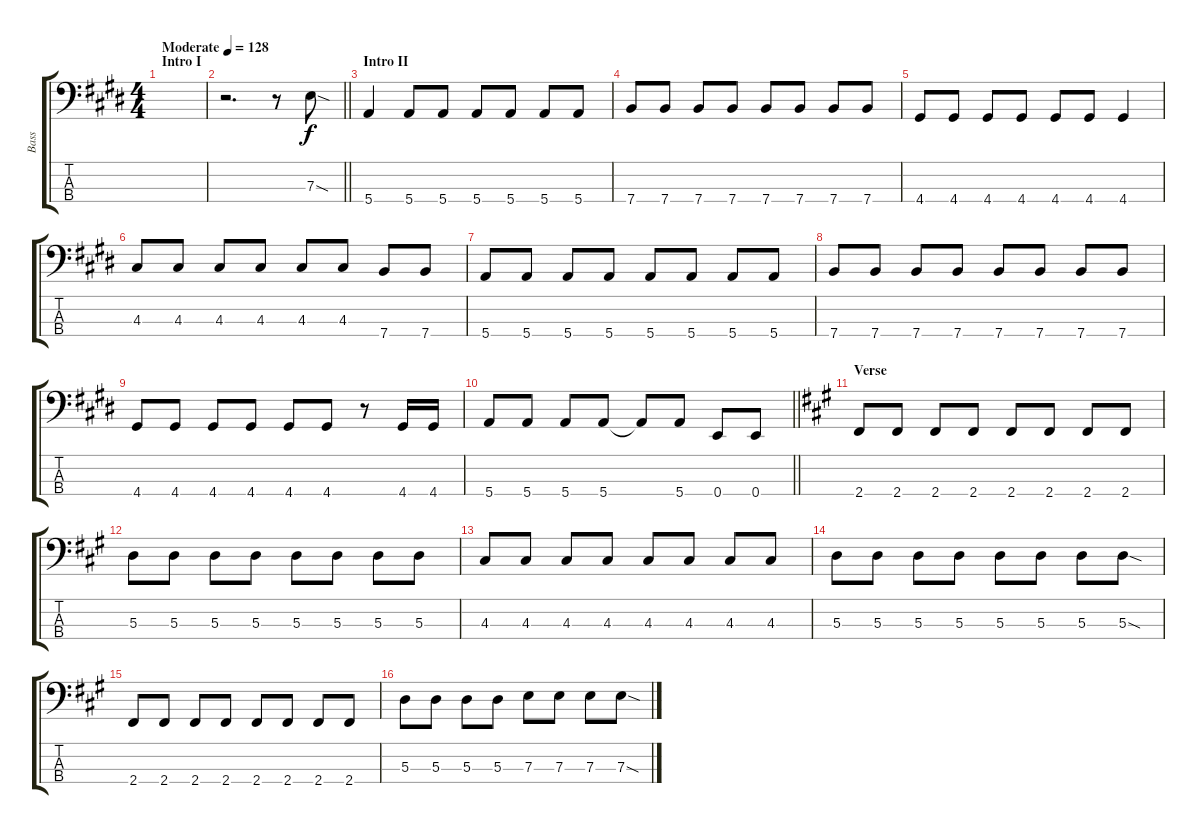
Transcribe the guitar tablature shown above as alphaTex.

\track ("Bass" "Bass") {instrument electricbassfinger}
\staff {score tabs}
\tuning (G2 D2 A1 E1) {hide}
\ts (4 4)
\section ("" "Intro I")
\tempo (128 "Moderate")
\clef f4
\ks e
|
\barLineRight lightlight
r.2{d} r.8 7.3{sod}.8 |
\section ("" "Intro II")
5.4.4 5.4.8 5.4.8 5.4.8 5.4.8 5.4.8 5.4.8 |
7.4.8 7.4.8 7.4.8 7.4.8 7.4.8 7.4.8 7.4.8 7.4.8 |
4.4.8 4.4.8 4.4.8 4.4.8 4.4.8 4.4.8 4.4.4 |
4.3.8 4.3.8 4.3.8 4.3.8 4.3.8 4.3.8 7.4.8 7.4.8 |
5.4.8 5.4.8 5.4.8 5.4.8 5.4.8 5.4.8 5.4.8 5.4.8 |
7.4.8 7.4.8 7.4.8 7.4.8 7.4.8 7.4.8 7.4.8 7.4.8 |
4.4.8 4.4.8 4.4.8 4.4.8 4.4.8 4.4.8 r.8 4.4.16 4.4.16 |
\barLineRight lightlight
5.4.8 5.4.8 5.4.8 5.4.8 5.4{t}.8 5.4.8 0.4.8 0.4.8 |
\section ("" "Verse")
\ks a
2.4.8 2.4.8 2.4.8 2.4.8 2.4.8 2.4.8 2.4.8 2.4.8 |
5.3.8 5.3.8 5.3.8 5.3.8 5.3.8 5.3.8 5.3.8 5.3.8 |
4.3.8 4.3.8 4.3.8 4.3.8 4.3.8 4.3.8 4.3.8 4.3.8 |
5.3.8 5.3.8 5.3.8 5.3.8 5.3.8 5.3.8 5.3.8 5.3{sod}.8 |
2.4.8 2.4.8 2.4.8 2.4.8 2.4.8 2.4.8 2.4.8 2.4.8 |
5.3.8 5.3.8 5.3.8 5.3.8 7.3.8 7.3.8 7.3.8 7.3{sod}.8
